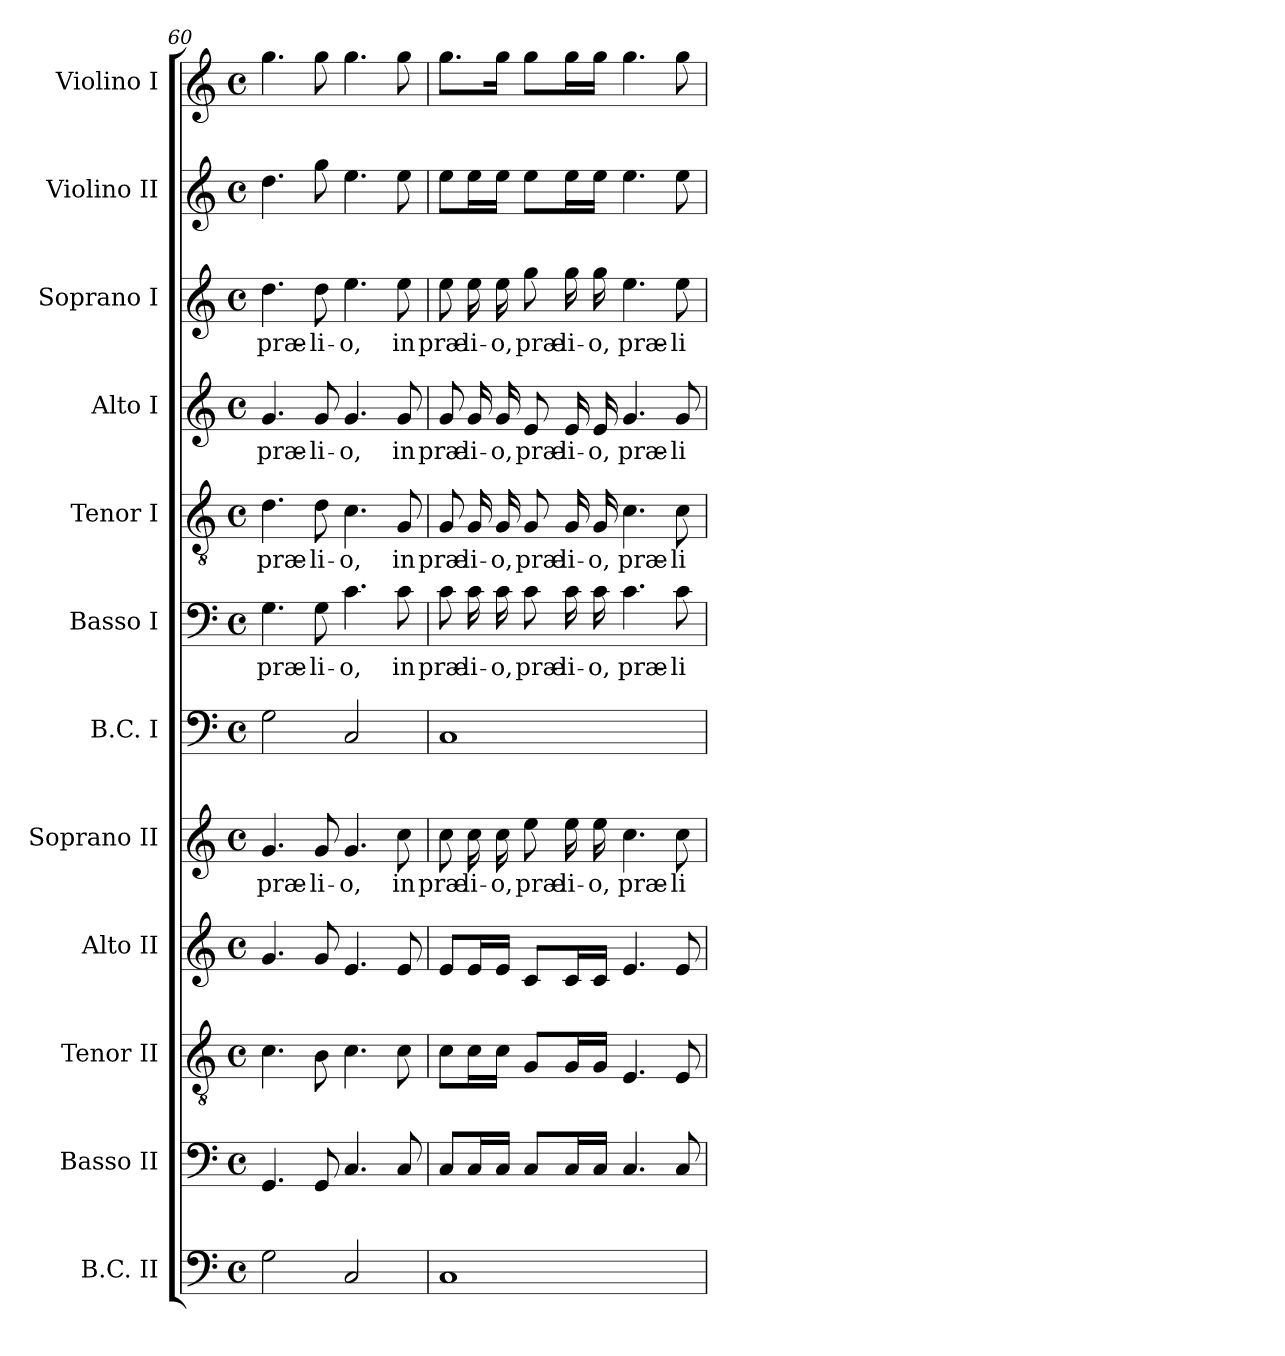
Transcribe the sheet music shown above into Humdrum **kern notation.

**kern	**kern	**kern	**kern	**kern	**text	**kern	**kern	**text	**kern	**text	**kern	**text	**kern	**text	**kern	**kern
*part12	*part11	*part10	*part9	*part8	*part8	*part7	*part6	*part6	*part5	*part5	*part4	*part4	*part3	*part3	*part2	*part1
*staff12	*staff11	*staff10	*staff9	*staff8	*staff8	*staff7	*staff6	*staff6	*staff5	*staff5	*staff4	*staff4	*staff3	*staff3	*staff2	*staff1
*I"B.C. II	*I"Basso II	*I"Tenor II	*I"Alto II	*I"Soprano II	*	*I"B.C. I	*I"Basso I	*	*I"Tenor I	*	*I"Alto I	*	*I"Soprano I	*	*I"Violino II	*I"Violino I
*I'BC2	*I'B 2	*I'T 2	*I'A 2	*I'S 2	*	*I'BC1	*I'B 1	*	*I'T 1	*	*I'A 1	*	*I'S 1	*	*I'Vln. II	*I'Vln. I
*clefF4	*clefF4	*clefGv2	*clefG2	*clefG2	*	*clefF4	*clefF4	*	*clefGv2	*	*clefG2	*	*clefG2	*	*clefG2	*clefG2
*k[]	*k[]	*k[]	*k[]	*k[]	*	*k[]	*k[]	*	*k[]	*	*k[]	*	*k[]	*	*k[]	*k[]
*C:	*C:	*C:	*C:	*C:	*	*C:	*C:	*	*C:	*	*C:	*	*C:	*	*C:	*C:
*M4/4	*M4/4	*M4/4	*M4/4	*M4/4	*	*M4/4	*M4/4	*	*M4/4	*	*M4/4	*	*M4/4	*	*M4/4	*M4/4
*met(c)	*met(c)	*met(c)	*met(c)	*met(c)	*	*met(c)	*met(c)	*	*met(c)	*	*met(c)	*	*met(c)	*	*met(c)	*met(c)
=60	=60	=60	=60	=60	=60	=60	=60	=60	=60	=60	=60	=60	=60	=60	=60	=60
!	!	!	!	!	!LO:LY:b	!	!	!	!	!	!	!	!	!	!	!
!	!	!	!	!	!	!	!	!LO:LY:b	!	!	!	!	!	!	!	!
!	!	!	!	!	!	!	!	!	!	!LO:LY:b	!	!	!	!	!	!
!	!	!	!	!	!	!	!	!	!	!	!	!LO:LY:b	!	!	!	!
!	!	!	!	!	!	!	!	!	!	!	!	!	!	!LO:LY:b	!	!
2G\	4.GG/	4.c\	4.g/	4.g/	præ-	2G\	4.G\	præ-	4.d\	præ-	4.g/	præ-	4.dd\	præ-	4.dd\	4.gg\
!	!	!	!	!	!LO:LY:b	!	!	!	!	!	!	!	!	!	!	!
!	!	!	!	!	!	!	!	!LO:LY:b	!	!	!	!	!	!	!	!
!	!	!	!	!	!	!	!	!	!	!LO:LY:b	!	!	!	!	!	!
!	!	!	!	!	!	!	!	!	!	!	!	!LO:LY:b	!	!	!	!
!	!	!	!	!	!	!	!	!	!	!	!	!	!	!LO:LY:b	!	!
.	8GG/	8B\	8g/	8g/	-li-	.	8G\	-li-	8d\	-li-	8g/	-li-	8dd\	-li-	8gg\	8gg\
!	!	!	!	!	!LO:LY:b	!	!	!	!	!	!	!	!	!	!	!
!	!	!	!	!	!	!	!	!LO:LY:b	!	!	!	!	!	!	!	!
!	!	!	!	!	!	!	!	!	!	!LO:LY:b	!	!	!	!	!	!
!	!	!	!	!	!	!	!	!	!	!	!	!LO:LY:b	!	!	!	!
!	!	!	!	!	!	!	!	!	!	!	!	!	!	!LO:LY:b	!	!
2C/	4.C/	4.c\	4.e/	4.g/	-o,	2C/	4.c\	-o,	4.c\	-o,	4.g/	-o,	4.ee\	-o,	4.ee\	4.gg\
!	!	!	!	!	!LO:LY:b	!	!	!	!	!	!	!	!	!	!	!
!	!	!	!	!	!	!	!	!LO:LY:b	!	!	!	!	!	!	!	!
!	!	!	!	!	!	!	!	!	!	!LO:LY:b	!	!	!	!	!	!
!	!	!	!	!	!	!	!	!	!	!	!	!LO:LY:b	!	!	!	!
!	!	!	!	!	!	!	!	!	!	!	!	!	!	!LO:LY:b	!	!
.	8C/	8c\	8e/	8cc\	in	.	8c\	in	8G/	in	8g/	in	8ee\	in	8ee\	8gg\
!!LO:PB:g=z
=61	=61	=61	=61	=61	=61	=61	=61	=61	=61	=61	=61	=61	=61	=61	=61	=61
!	!	!	!	!	!LO:LY:b	!	!	!	!	!	!	!	!	!	!	!
!	!	!	!	!	!	!	!	!LO:LY:b	!	!	!	!	!	!	!	!
!	!	!	!	!	!	!	!	!	!	!LO:LY:b	!	!	!	!	!	!
!	!	!	!	!	!	!	!	!	!	!	!	!LO:LY:b	!	!	!	!
!	!	!	!	!	!	!	!	!	!	!	!	!	!	!LO:LY:b	!	!
1C	8C/L	8c\L	8e/L	8cc\	præ-	1C	8c\	præ-	8G/	præ-	8g/	præ-	8ee\	præ-	8ee\L	8.gg\L
!	!	!	!	!	!LO:LY:b	!	!	!	!	!	!	!	!	!	!	!
!	!	!	!	!	!	!	!	!LO:LY:b	!	!	!	!	!	!	!	!
!	!	!	!	!	!	!	!	!	!	!LO:LY:b	!	!	!	!	!	!
!	!	!	!	!	!	!	!	!	!	!	!	!LO:LY:b	!	!	!	!
!	!	!	!	!	!	!	!	!	!	!	!	!	!	!LO:LY:b	!	!
.	16C/L	16c\L	16e/L	16cc\	-li-	.	16c\	-li-	16G/	-li-	16g/	-li-	16ee\	-li-	16ee\L	.
!	!	!	!	!	!LO:LY:b	!	!	!	!	!	!	!	!	!	!	!
!	!	!	!	!	!	!	!	!LO:LY:b	!	!	!	!	!	!	!	!
!	!	!	!	!	!	!	!	!	!	!LO:LY:b	!	!	!	!	!	!
!	!	!	!	!	!	!	!	!	!	!	!	!LO:LY:b	!	!	!	!
!	!	!	!	!	!	!	!	!	!	!	!	!	!	!LO:LY:b	!	!
.	16C/JJ	16c\JJ	16e/JJ	16cc\	-o,	.	16c\	-o,	16G/	-o,	16g/	-o,	16ee\	-o,	16ee\JJ	16gg\Jk
!	!	!	!	!	!LO:LY:b	!	!	!	!	!	!	!	!	!	!	!
!	!	!	!	!	!	!	!	!LO:LY:b	!	!	!	!	!	!	!	!
!	!	!	!	!	!	!	!	!	!	!LO:LY:b	!	!	!	!	!	!
!	!	!	!	!	!	!	!	!	!	!	!	!LO:LY:b	!	!	!	!
!	!	!	!	!	!	!	!	!	!	!	!	!	!	!LO:LY:b	!	!
.	8C/L	8G/L	8c/L	8ee\	præ-	.	8c\	præ-	8G/	præ-	8e/	præ-	8gg\	præ-	8ee\L	8gg\L
!	!	!	!	!	!LO:LY:b	!	!	!	!	!	!	!	!	!	!	!
!	!	!	!	!	!	!	!	!LO:LY:b	!	!	!	!	!	!	!	!
!	!	!	!	!	!	!	!	!	!	!LO:LY:b	!	!	!	!	!	!
!	!	!	!	!	!	!	!	!	!	!	!	!LO:LY:b	!	!	!	!
!	!	!	!	!	!	!	!	!	!	!	!	!	!	!LO:LY:b	!	!
.	16C/L	16G/L	16c/L	16ee\	-li-	.	16c\	-li-	16G/	-li-	16e/	-li-	16gg\	-li-	16ee\L	16gg\L
!	!	!	!	!	!LO:LY:b	!	!	!	!	!	!	!	!	!	!	!
!	!	!	!	!	!	!	!	!LO:LY:b	!	!	!	!	!	!	!	!
!	!	!	!	!	!	!	!	!	!	!LO:LY:b	!	!	!	!	!	!
!	!	!	!	!	!	!	!	!	!	!	!	!LO:LY:b	!	!	!	!
!	!	!	!	!	!	!	!	!	!	!	!	!	!	!LO:LY:b	!	!
.	16C/JJ	16G/JJ	16c/JJ	16ee\	-o,	.	16c\	-o,	16G/	-o,	16e/	-o,	16gg\	-o,	16ee\JJ	16gg\JJ
!	!	!	!	!	!LO:LY:b	!	!	!	!	!	!	!	!	!	!	!
!	!	!	!	!	!	!	!	!LO:LY:b	!	!	!	!	!	!	!	!
!	!	!	!	!	!	!	!	!	!	!LO:LY:b	!	!	!	!	!	!
!	!	!	!	!	!	!	!	!	!	!	!	!LO:LY:b	!	!	!	!
!	!	!	!	!	!	!	!	!	!	!	!	!	!	!LO:LY:b	!	!
.	4.C/	4.E/	4.e/	4.cc\	præ-	.	4.c\	præ-	4.c\	præ-	4.g/	præ-	4.ee\	præ-	4.ee\	4.gg\
!	!	!	!	!	!LO:LY:b	!	!	!	!	!	!	!	!	!	!	!
!	!	!	!	!	!	!	!	!LO:LY:b	!	!	!	!	!	!	!	!
!	!	!	!	!	!	!	!	!	!	!LO:LY:b	!	!	!	!	!	!
!	!	!	!	!	!	!	!	!	!	!	!	!LO:LY:b	!	!	!	!
!	!	!	!	!	!	!	!	!	!	!	!	!	!	!LO:LY:b	!	!
.	8C/	8E/	8e/	8cc\	-li-	.	8c\	-li-	8c\	-li-	8g/	-li-	8ee\	-li-	8ee\	8gg\
=	=	=	=	=	=	=	=	=	=	=	=	=	=	=	=	=
*-	*-	*-	*-	*-	*-	*-	*-	*-	*-	*-	*-	*-	*-	*-	*-	*-
